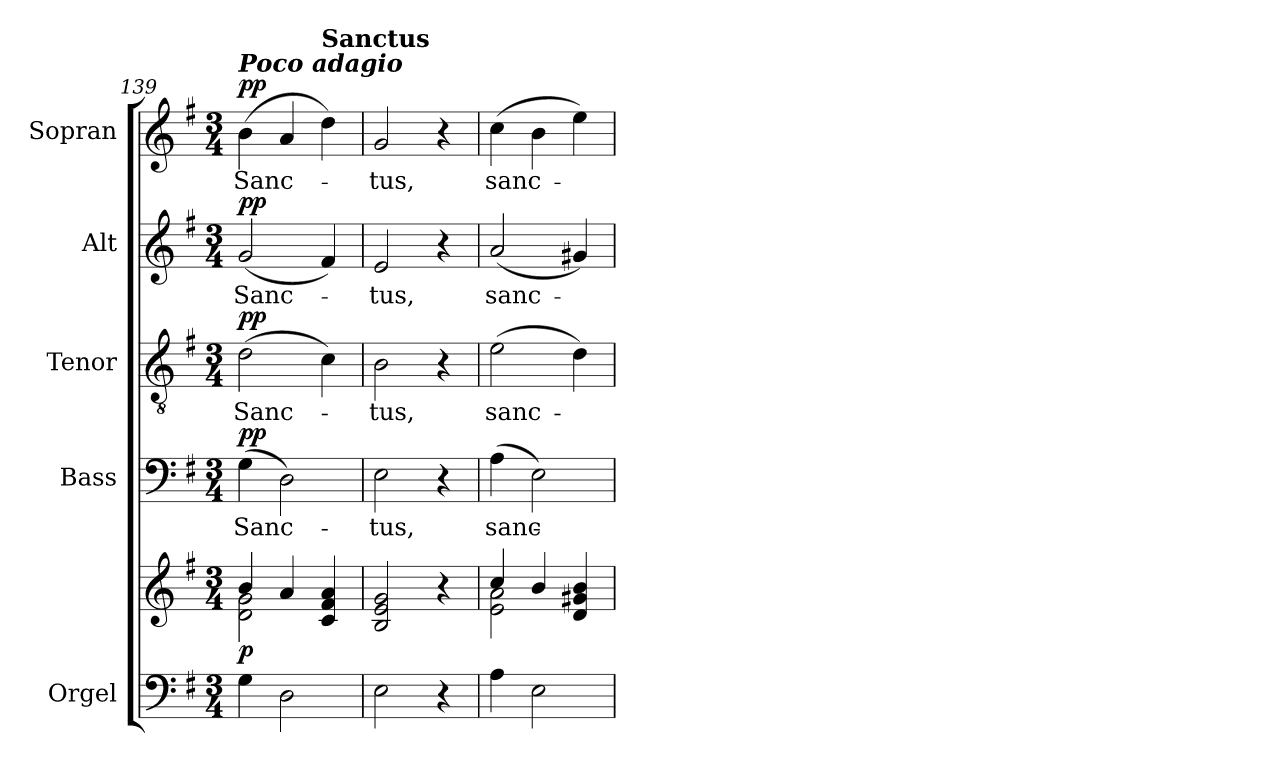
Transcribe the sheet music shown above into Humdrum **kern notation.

**kern	**kern	**dynam	**kern	**text	**dynam	**kern	**text	**dynam	**kern	**text	**dynam	**kern	**text	**dynam
*part5	*part5	*part5	*part4	*part4	*part4	*part3	*part3	*part3	*part2	*part2	*part2	*part1	*part1	*part1
*staff6	*staff5	*staff5/6	*staff4	*staff4	*staff4	*staff3	*staff3	*staff3	*staff2	*staff2	*staff2	*staff1	*staff1	*staff1
*I"Orgel	*	*	*I"Bass	*	*	*I"Tenor	*	*	*I"Alt	*	*	*I"Sopran	*	*
*I'Org.	*	*	*I'B	*	*	*I'T	*	*	*I'A	*	*	*I'S	*	*
!!LO:PB:g=z
*clefF4	*clefG2	*	*clefF4	*	*	*clefGv2	*	*	*clefG2	*	*	*clefG2	*	*
*k[f#]	*k[f#]	*	*k[f#]	*	*	*k[f#]	*	*	*k[f#]	*	*	*k[f#]	*	*
*G:	*G:	*	*G:	*	*	*G:	*	*	*G:	*	*	*G:	*	*
*M3/4	*M3/4	*	*M3/4	*	*	*M3/4	*	*	*M3/4	*	*	*M3/4	*	*
=139	=139	=139	=139	=139	=139	=139	=139	=139	=139	=139	=139	=139	=139	=139
*	*^	*	*	*	*	*	*	*	*	*	*	*	*	*
!	!	!	!	!	!	!	!	!	!	!	!	!	!LO:TX:a:Bi:t=Poco adagio	!	!
!	!	!	!LO:DY:b	!	!LO:LY:b	!LO:DY:a	!	!LO:LY:b	!LO:DY:a	!	!LO:LY:b	!LO:DY:a	!	!LO:LY:b	!LO:DY:a
4G\	4b/	2d\ 2g\	p	(>4G\	Sanc-	pp	(>2d\	Sanc-	pp	(<2g/	Sanc-	pp	(>4b\	Sanc-	pp
2D\	4a/	.	.	2D\)	.	.	.	.	.	.	.	.	4a/	.	.
!	!	!	!	!	!	!	!	!	!	!	!	!	!LO:TX:a:B:t=Sanctus	!	!
.	4c/ 4f#/ 4a/	4ryy	.	.	.	.	4c\)	.	.	4f#/)	.	.	4dd\)	.	.
=140	=140	=140	=140	=140	=140	=140	=140	=140	=140	=140	=140	=140	=140	=140	=140
!	!	!	!	!	!LO:LY:b	!	!	!LO:LY:b	!	!	!LO:LY:b	!	!	!LO:LY:b	!
*	*v	*v	*	*	*	*	*	*	*	*	*	*	*	*	*
2E\	2B/ 2e/ 2g/	.	2E\	-tus,	.	2B\	-tus,	.	2e/	-tus,	.	2g/	-tus,	.
4r	4r	.	4r	.	.	4r	.	.	4r	.	.	4r	.	.
=141	=141	=141	=141	=141	=141	=141	=141	=141	=141	=141	=141	=141	=141	=141
*	*^	*	*	*	*	*	*	*	*	*	*	*	*	*
!	!	!	!	!	!LO:LY:b	!	!	!LO:LY:b	!	!	!LO:LY:b	!	!	!LO:LY:b	!
4A\	4cc/	2e\ 2a\	.	(>4A\	sanc-	.	(>2e\	sanc-	.	(<2a/	sanc-	.	(>4cc\	sanc-	.
2E\	4b/	.	.	2E\)	.	.	.	.	.	.	.	.	4b\	.	.
.	4d/ 4g#X/ 4b/	4ryy	.	.	.	.	4d\)	.	.	4g#X/)	.	.	4ee\)	.	.
*	*v	*v	*	*	*	*	*	*	*	*	*	*	*	*	*
=	=	=	=	=	=	=	=	=	=	=	=	=	=	=
*-	*-	*-	*-	*-	*-	*-	*-	*-	*-	*-	*-	*-	*-	*-
